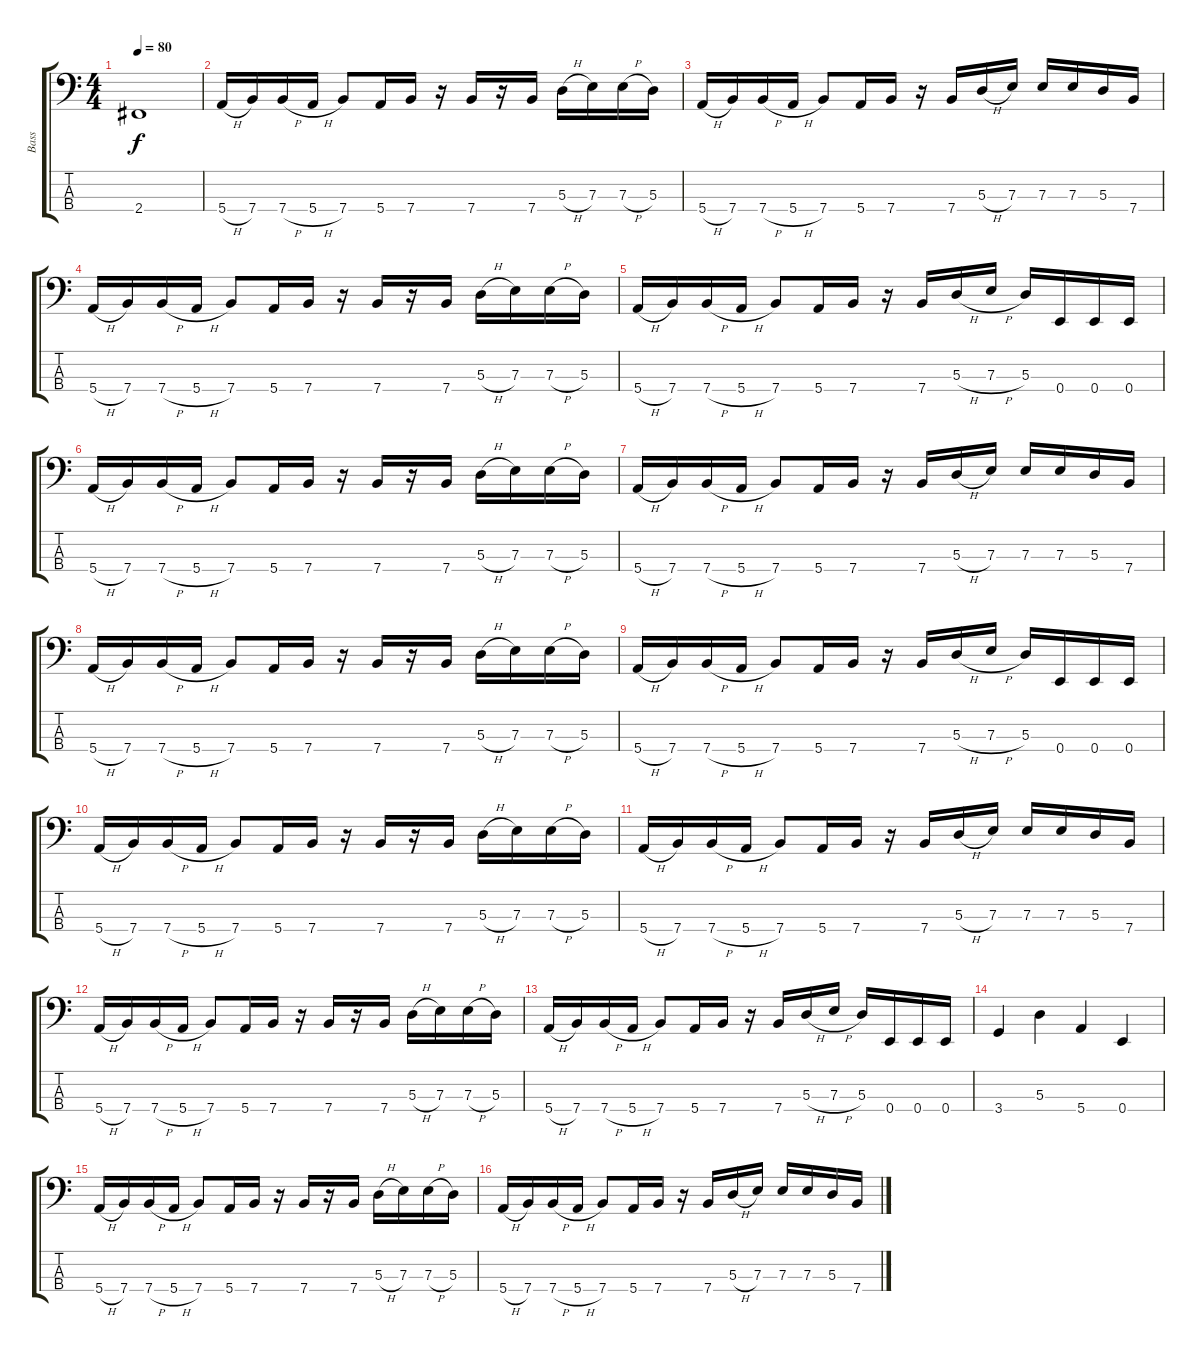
\track ("Bass" "Bass") {instrument electricbassfinger}
\staff {score tabs}
\tuning (G2 D2 A1 E1) {hide}
\ts (4 4)
\tempo 80
\clef f4
\ks c
2.4.1{dy f} |
5.4{h}.16 7.4.16 7.4{h}.16 5.4{h}.16 7.4.8 5.4.16 7.4.16 r.16 7.4.16 r.16 7.4.16 5.3{h}.16 7.3.16 7.3{h}.16 5.3.16 |
5.4{h}.16 7.4.16 7.4{h}.16 5.4{h}.16 7.4.8 5.4.16 7.4.16 r.16 7.4.16 5.3{h}.16 7.3.16 7.3.16 7.3.16 5.3.16 7.4.16 |
5.4{h}.16 7.4.16 7.4{h}.16 5.4{h}.16 7.4.8 5.4.16 7.4.16 r.16 7.4.16 r.16 7.4.16 5.3{h}.16 7.3.16 7.3{h}.16 5.3.16 |
5.4{h}.16 7.4.16 7.4{h}.16 5.4{h}.16 7.4.8 5.4.16 7.4.16 r.16 7.4.16 5.3{h}.16 7.3{h}.16 5.3.16 0.4.16 0.4.16 0.4.16 |
5.4{h}.16 7.4.16 7.4{h}.16 5.4{h}.16 7.4.8 5.4.16 7.4.16 r.16 7.4.16 r.16 7.4.16 5.3{h}.16 7.3.16 7.3{h}.16 5.3.16 |
5.4{h}.16 7.4.16 7.4{h}.16 5.4{h}.16 7.4.8 5.4.16 7.4.16 r.16 7.4.16 5.3{h}.16 7.3.16 7.3.16 7.3.16 5.3.16 7.4.16 |
5.4{h}.16 7.4.16 7.4{h}.16 5.4{h}.16 7.4.8 5.4.16 7.4.16 r.16 7.4.16 r.16 7.4.16 5.3{h}.16 7.3.16 7.3{h}.16 5.3.16 |
5.4{h}.16 7.4.16 7.4{h}.16 5.4{h}.16 7.4.8 5.4.16 7.4.16 r.16 7.4.16 5.3{h}.16 7.3{h}.16 5.3.16 0.4.16 0.4.16 0.4.16 |
5.4{h}.16 7.4.16 7.4{h}.16 5.4{h}.16 7.4.8 5.4.16 7.4.16 r.16 7.4.16 r.16 7.4.16 5.3{h}.16 7.3.16 7.3{h}.16 5.3.16 |
5.4{h}.16 7.4.16 7.4{h}.16 5.4{h}.16 7.4.8 5.4.16 7.4.16 r.16 7.4.16 5.3{h}.16 7.3.16 7.3.16 7.3.16 5.3.16 7.4.16 |
5.4{h}.16 7.4.16 7.4{h}.16 5.4{h}.16 7.4.8 5.4.16 7.4.16 r.16 7.4.16 r.16 7.4.16 5.3{h}.16 7.3.16 7.3{h}.16 5.3.16 |
5.4{h}.16 7.4.16 7.4{h}.16 5.4{h}.16 7.4.8 5.4.16 7.4.16 r.16 7.4.16 5.3{h}.16 7.3{h}.16 5.3.16 0.4.16 0.4.16 0.4.16 |
3.4.4 5.3.4 5.4.4 0.4.4 |
5.4{h}.16 7.4.16 7.4{h}.16 5.4{h}.16 7.4.8 5.4.16 7.4.16 r.16 7.4.16 r.16 7.4.16 5.3{h}.16 7.3.16 7.3{h}.16 5.3.16 |
5.4{h}.16 7.4.16 7.4{h}.16 5.4{h}.16 7.4.8 5.4.16 7.4.16 r.16 7.4.16 5.3{h}.16 7.3.16 7.3.16 7.3.16 5.3.16 7.4.16
